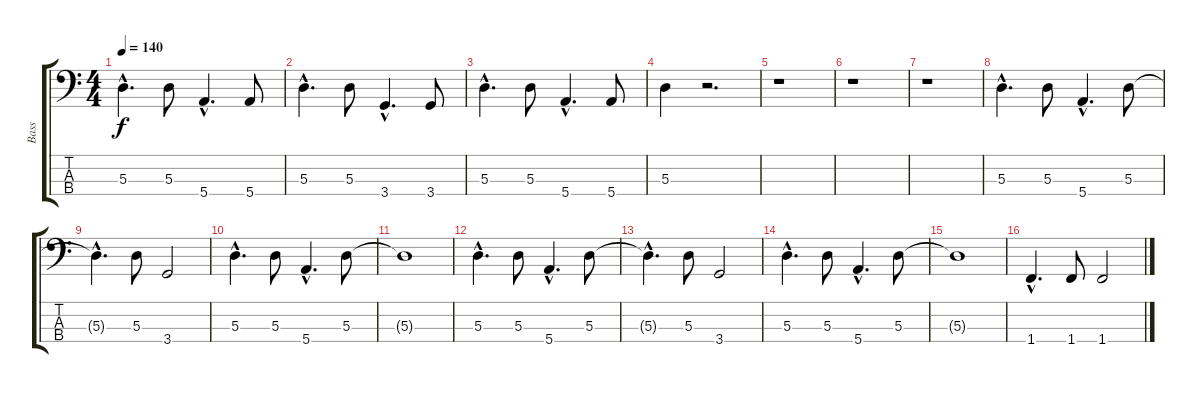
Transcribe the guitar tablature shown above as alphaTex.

\track ("Bass" "Bass") {instrument electricbassfinger}
\staff {score tabs}
\tuning (G2 D2 A1 E1) {hide}
\ts (4 4)
\tempo 140
\clef f4
\ks c
5.3{hac}.4{d dy f} 5.3.8 5.4{hac}.4{d} 5.4.8 |
5.3{hac}.4{d} 5.3.8 3.4{hac}.4{d} 3.4.8 |
5.3{hac}.4{d} 5.3.8 5.4{hac}.4{d} 5.4.8 |
5.3.4 r.2{d} |
r.1 |
r.1 |
r.1 |
5.3{hac}.4{d} 5.3.8 5.4{hac}.4{d} 5.3.8 |
5.3{hac t}.4{d} 5.3.8 3.4.2 |
5.3{hac}.4{d} 5.3.8 5.4{hac}.4{d} 5.3.8 |
5.3{t}.1 |
5.3{hac}.4{d} 5.3.8 5.4{hac}.4{d} 5.3.8 |
5.3{hac t}.4{d} 5.3.8 3.4.2 |
5.3{hac}.4{d} 5.3.8 5.4{hac}.4{d} 5.3.8 |
5.3{t}.1 |
1.4{hac}.4{d} 1.4.8 1.4.2
